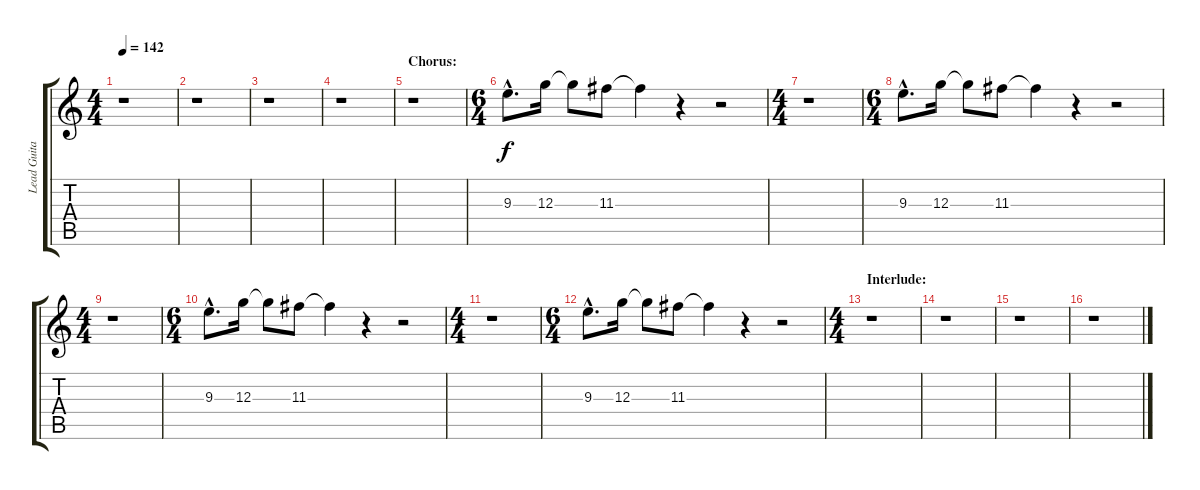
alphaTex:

\track ("Lead Guitar I" "Lead Guita") {instrument distortionguitar}
\staff {score tabs}
\tuning (E4 B3 G3 D3 A2 E2) {hide}
\ts (4 4)
\tempo 142
\clef g2
\ks c
r.1{dy f} |
r.1 |
r.1 |
r.1 |
\section ("" "Chorus:")
r.1 |
\ts (6 4)
9.3{hac}.8{d} 12.3.16 12.3{t}.8 11.3.8 11.3{t}.4 r.4 r.2 |
\ts (4 4)
r.1 |
\ts (6 4)
9.3{hac}.8{d} 12.3.16 12.3{t}.8 11.3.8 11.3{t}.4 r.4 r.2 |
\ts (4 4)
r.1 |
\ts (6 4)
9.3{hac}.8{d} 12.3.16 12.3{t}.8 11.3.8 11.3{t}.4 r.4 r.2 |
\ts (4 4)
r.1 |
\ts (6 4)
9.3{hac}.8{d} 12.3.16 12.3{t}.8 11.3.8 11.3{t}.4 r.4 r.2 |
\ts (4 4)
\section ("" "Interlude:")
r.1 |
r.1 |
r.1 |
r.1
